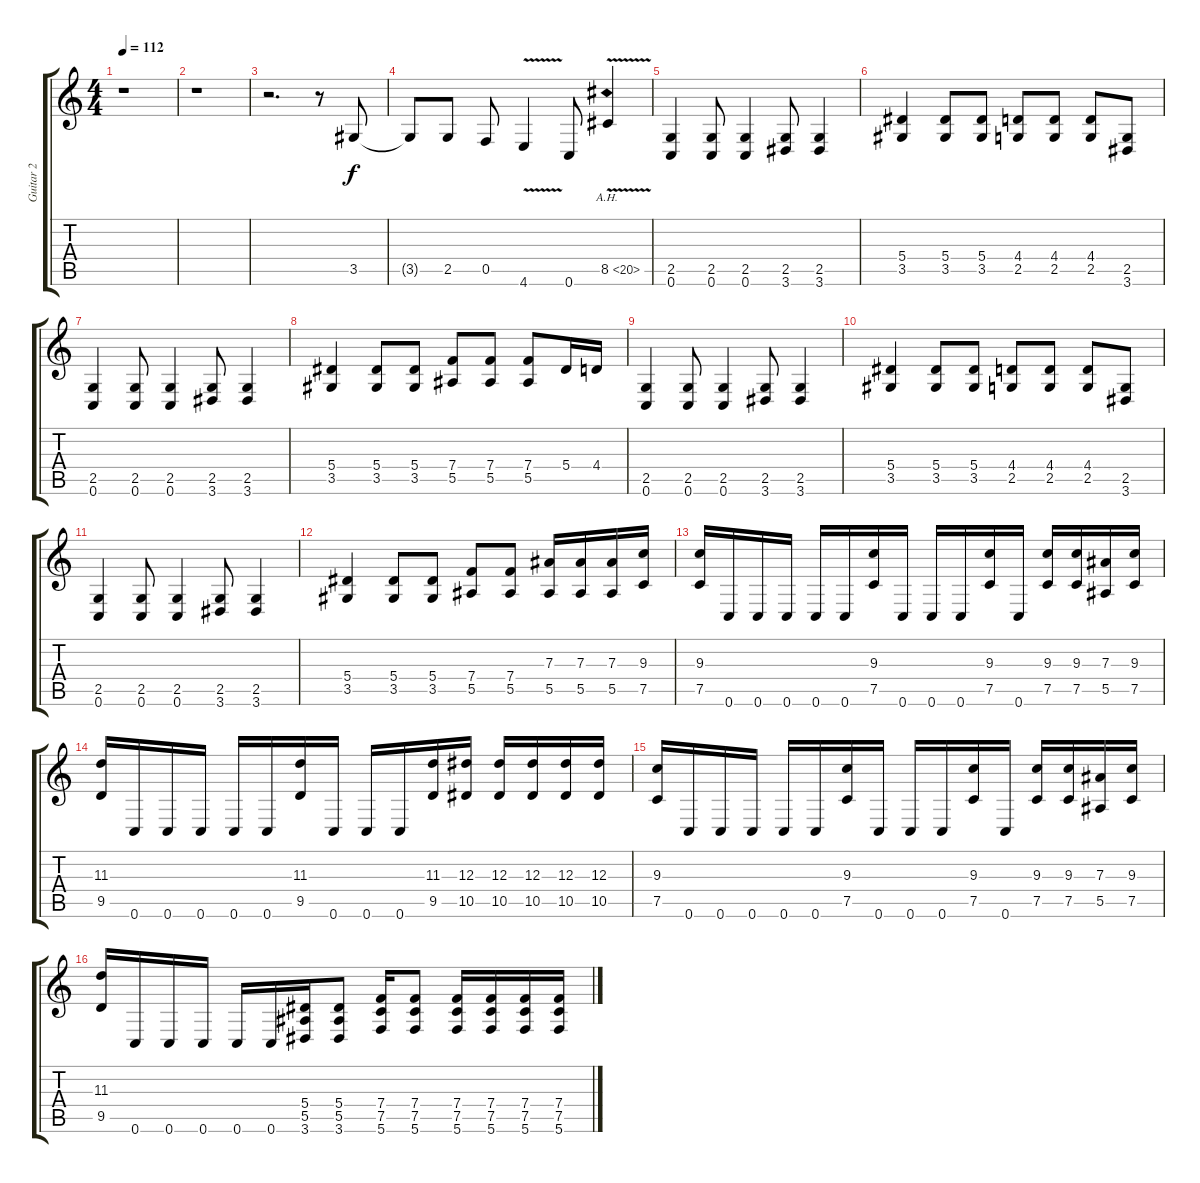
\track ("Guitar 2" "Guitar 2") {instrument distortionguitar}
\staff {score tabs}
\tuning (C4 G3 Eb3 Bb2 F2 C2) {hide}
\ts (4 4)
\tempo 112
\clef g2
\ks c
r.1{dy f} |
r.1 |
r.2{d} r.8 3.5.8{volume 13} |
3.5{t}.8 2.5.8 0.5.8 4.6{v}.4 0.6.8 8.5{ah 12 v}.4 |
(2.5 0.6).4 (2.5 0.6).8 (2.5 0.6).4 (2.5 3.6).8 (2.5 3.6).4 |
(5.4 3.5).4 (5.4 3.5).8 (5.4 3.5).8 (4.4 2.5).8 (4.4 2.5).8 (4.4 2.5).8 (2.5 3.6).8 |
(2.5 0.6).4 (2.5 0.6).8 (2.5 0.6).4 (2.5 3.6).8 (2.5 3.6).4 |
(5.4 3.5).4 (5.4 3.5).8 (5.4 3.5).8 (7.4 5.5).8 (7.4 5.5).8 (7.4 5.5).8 5.4.16 4.4.16 |
(2.5 0.6).4 (2.5 0.6).8 (2.5 0.6).4 (2.5 3.6).8 (2.5 3.6).4 |
(5.4 3.5).4 (5.4 3.5).8 (5.4 3.5).8 (4.4 2.5).8 (4.4 2.5).8 (4.4 2.5).8 (2.5 3.6).8 |
(2.5 0.6).4 (2.5 0.6).8 (2.5 0.6).4 (2.5 3.6).8 (2.5 3.6).4 |
(5.4 3.5).4 (5.4 3.5).8 (5.4 3.5).8 (7.4 5.5).8 (7.4 5.5).8 (7.3 5.5).16 (7.3 5.5).16 (7.3 5.5).16 (9.3 7.5).16 |
(9.3 7.5).16 0.6.16 0.6.16 0.6.16 0.6.16 0.6.16 (9.3 7.5).16 0.6.16 0.6.16 0.6.16 (9.3 7.5).16 0.6.16 (9.3 7.5).16 (9.3 7.5).16 (7.3 5.5).16 (9.3 7.5).16 |
(11.3 9.5).16 0.6.16 0.6.16 0.6.16 0.6.16 0.6.16 (11.3 9.5).16 0.6.16 0.6.16 0.6.16 (11.3 9.5).16 (12.3 10.5).16 (12.3 10.5).16 (12.3 10.5).16 (12.3 10.5).16 (12.3 10.5).16 |
(9.3 7.5).16 0.6.16 0.6.16 0.6.16 0.6.16 0.6.16 (9.3 7.5).16 0.6.16 0.6.16 0.6.16 (9.3 7.5).16 0.6.16 (9.3 7.5).16 (9.3 7.5).16 (7.3 5.5).16 (9.3 7.5).16 |
(11.3 9.5).16 0.6.16 0.6.16 0.6.16 0.6.16 0.6.16 (5.4 5.5 3.6).16 (5.4 5.5 3.6).8 (7.4 7.5 5.6).16 (7.4 7.5 5.6).8 (7.4 7.5 5.6).16 (7.4 7.5 5.6).16 (7.4 7.5 5.6).16 (7.4 7.5 5.6).16
